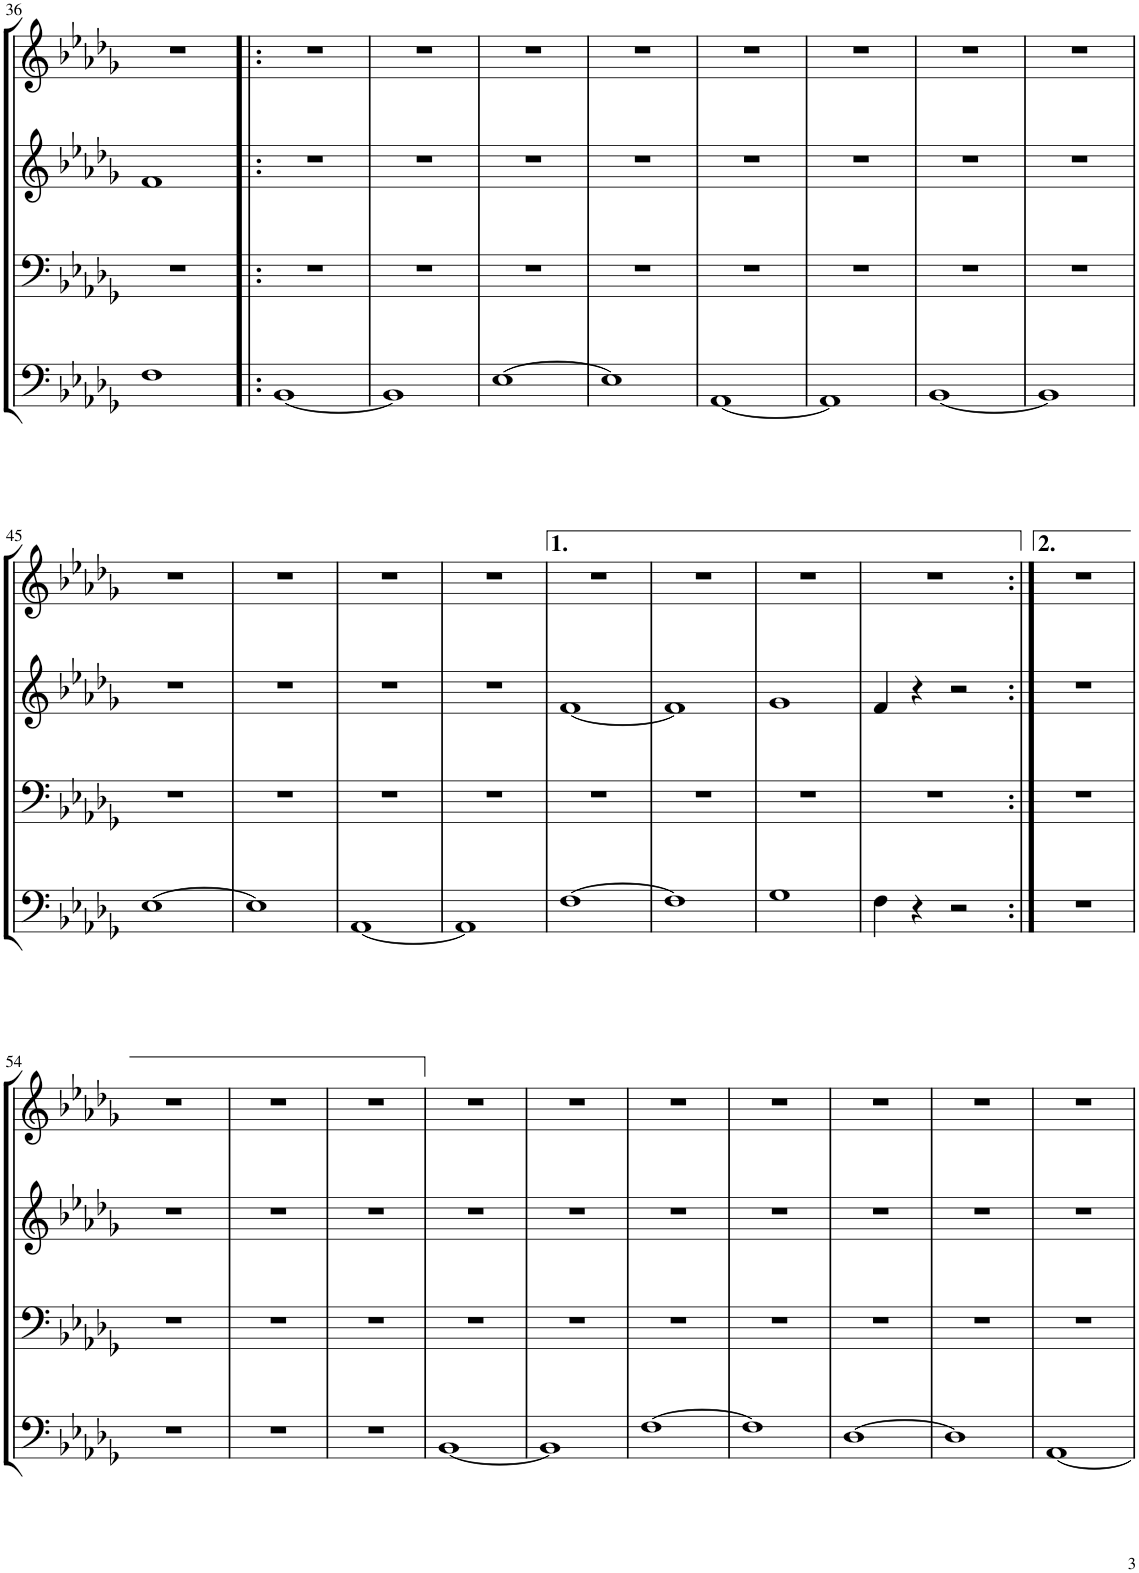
**kern	**kern	**kern	**kern
*part4	*part3	*part2	*part1
*staff4	*staff3	*staff2	*staff1
*I"Tuba	*I"Trombone	*I"Bb Trumpet 2	*I"Bb Trumpet 1
*I'Tba	*I'Trb	*I'Tpt	*I'Tpt
!!LO:PB:g=z
*clefF4	*clefF4	*clefG2	*clefG2
*	*	*ITrd1c2	*ITrd1c2
*k[b-e-a-d-g-]	*k[b-e-a-d-g-]	*k[b-e-a-d-g-]	*k[b-e-a-d-g-]
*M4/4	*M4/4	*M4/4	*M4/4
=36	=36	=36	=36
1F	1r	1f	1r
=37!|:	=37!|:	=37!|:	=37!|:
[1BB-	1r	1r	1r
=38	=38	=38	=38
1BB-]	1r	1r	1r
=39	=39	=39	=39
[1E-	1r	1r	1r
=40	=40	=40	=40
1E-]	1r	1r	1r
=41	=41	=41	=41
[1AA-	1r	1r	1r
=42	=42	=42	=42
1AA-]	1r	1r	1r
=43	=43	=43	=43
[1BB-	1r	1r	1r
=44	=44	=44	=44
1BB-]	1r	1r	1r
!!LO:LB:g=z
=45	=45	=45	=45
[1E-	1r	1r	1r
=46	=46	=46	=46
1E-]	1r	1r	1r
=47	=47	=47	=47
[1AA-	1r	1r	1r
=48	=48	=48	=48
1AA-]	1r	1r	1r
=49	=49	=49	=49
[1F	1r	[1f	1r
=50	=50	=50	=50
1F]	1r	1f]	1r
=51	=51	=51	=51
1G-	1r	1g-	1r
=52	=52	=52	=52
4F\	1r	4f/	1r
4r	.	4r	.
2r	.	2r	.
=53:|!	=53:|!	=53:|!	=53:|!
1r	1r	1r	1r
!!LO:LB:g=z
=54	=54	=54	=54
1r	1r	1r	1r
=55	=55	=55	=55
1r	1r	1r	1r
=56	=56	=56	=56
1r	1r	1r	1r
=57	=57	=57	=57
[1BB-	1r	1r	1r
=58	=58	=58	=58
1BB-]	1r	1r	1r
=59	=59	=59	=59
[1F	1r	1r	1r
=60	=60	=60	=60
1F]	1r	1r	1r
=61	=61	=61	=61
[1D-	1r	1r	1r
=62	=62	=62	=62
1D-]	1r	1r	1r
=63	=63	=63	=63
[1AA-	1r	1r	1r
=	=	=	=
*-	*-	*-	*-
